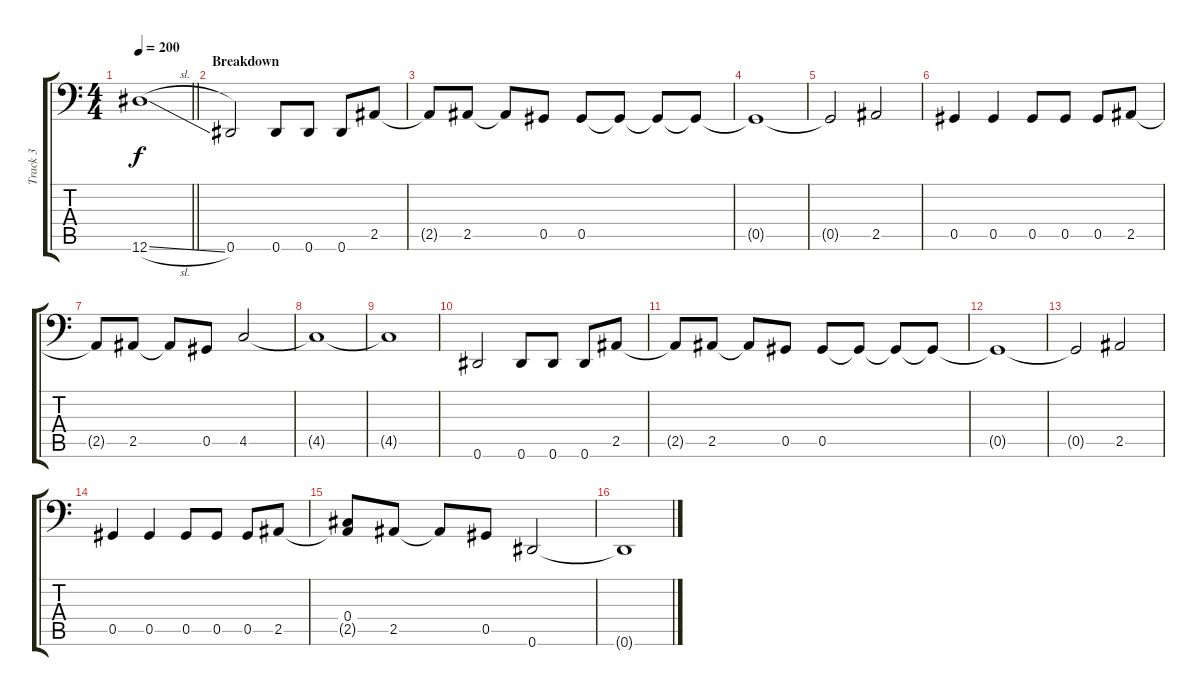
\track ("Track 3" "Track 3") {instrument electricbasspick}
\staff {score tabs}
\tuning (Eb3 Bb2 Gb2 Db2 Ab1 Eb1) {hide}
\ts (4 4)
\tempo 200
\clef f4
\barLineRight lightlight
\ks c
12.6{sl}.1{dy f} |
\section ("" "Breakdown")
0.6.2 0.6.8 0.6.8 0.6.8 2.5.8 |
2.5{t}.8 2.5.8 2.5{t}.8 0.5.8 0.5.8 0.5{t}.8 0.5{t}.8 0.5{t}.8 |
0.5{t}.1 |
0.5{t}.2 2.5.2 |
0.5.4 0.5.4 0.5.8 0.5.8 0.5.8 2.5.8 |
2.5{t}.8 2.5.8 2.5{t}.8 0.5.8 4.5.2 |
4.5{t}.1 |
4.5{t}.1 |
0.6.2 0.6.8 0.6.8 0.6.8 2.5.8 |
2.5{t}.8 2.5.8 2.5{t}.8 0.5.8 0.5.8 0.5{t}.8 0.5{t}.8 0.5{t}.8 |
0.5{t}.1 |
0.5{t}.2 2.5.2 |
0.5.4 0.5.4 0.5.8 0.5.8 0.5.8 2.5.8 |
(0.4 2.5{t}).8 2.5.8 2.5{t}.8 0.5.8 0.6.2 |
0.6{t}.1
